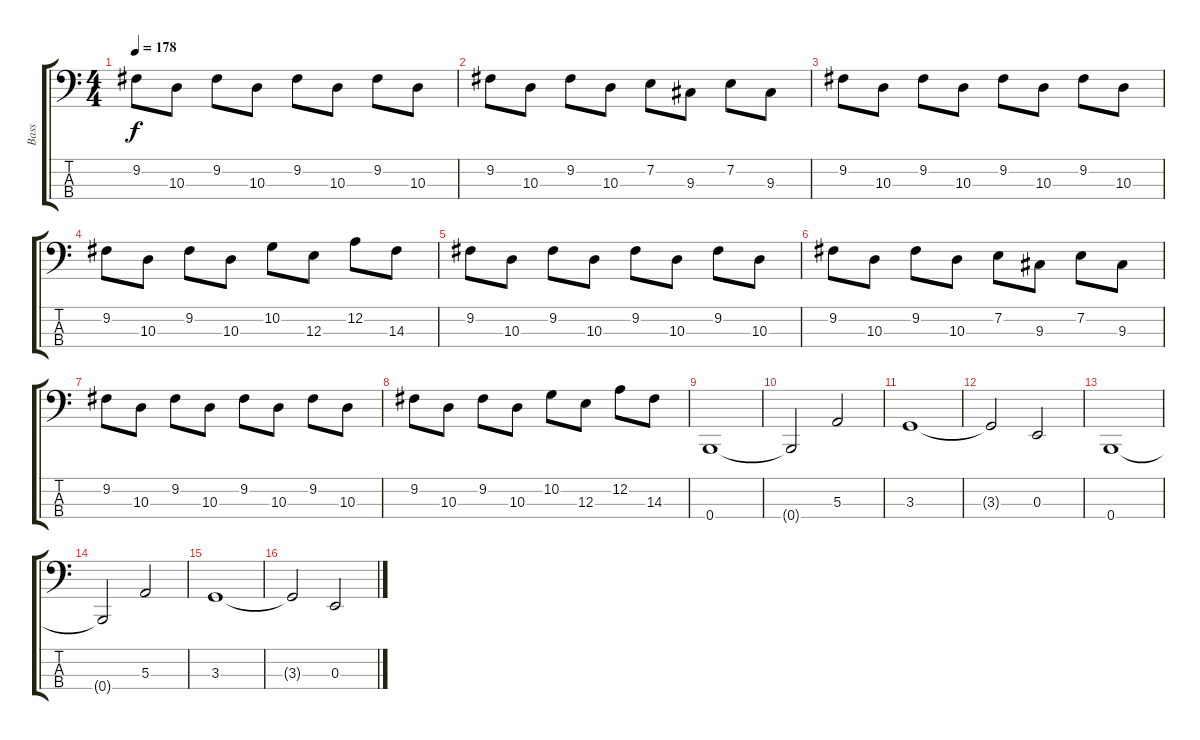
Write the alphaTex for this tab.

\track ("Bass" "Bass") {instrument electricbasspick}
\staff {score tabs}
\tuning (D2 A1 E1 B0) {hide}
\ts (4 4)
\tempo 178
\clef f4
\ks c
9.2.8{dy f balance 4} 10.3.8 9.2.8 10.3.8 9.2.8 10.3.8 9.2.8 10.3.8 |
9.2.8 10.3.8 9.2.8 10.3.8 7.2.8 9.3.8 7.2.8 9.3.8 |
9.2.8 10.3.8 9.2.8 10.3.8 9.2.8 10.3.8 9.2.8 10.3.8 |
9.2.8 10.3.8 9.2.8 10.3.8 10.2.8 12.3.8 12.2.8 14.3.8 |
9.2.8 10.3.8 9.2.8 10.3.8 9.2.8 10.3.8 9.2.8 10.3.8 |
9.2.8 10.3.8 9.2.8 10.3.8 7.2.8 9.3.8 7.2.8 9.3.8 |
9.2.8 10.3.8 9.2.8 10.3.8 9.2.8 10.3.8 9.2.8 10.3.8 |
9.2.8 10.3.8 9.2.8 10.3.8 10.2.8 12.3.8 12.2.8 14.3.8 |
0.4.1{balance 12} |
0.4{t}.2 5.3.2 |
3.3.1 |
3.3{t}.2 0.3.2 |
0.4.1 |
0.4{t}.2 5.3.2 |
3.3.1 |
3.3{t}.2 0.3.2
